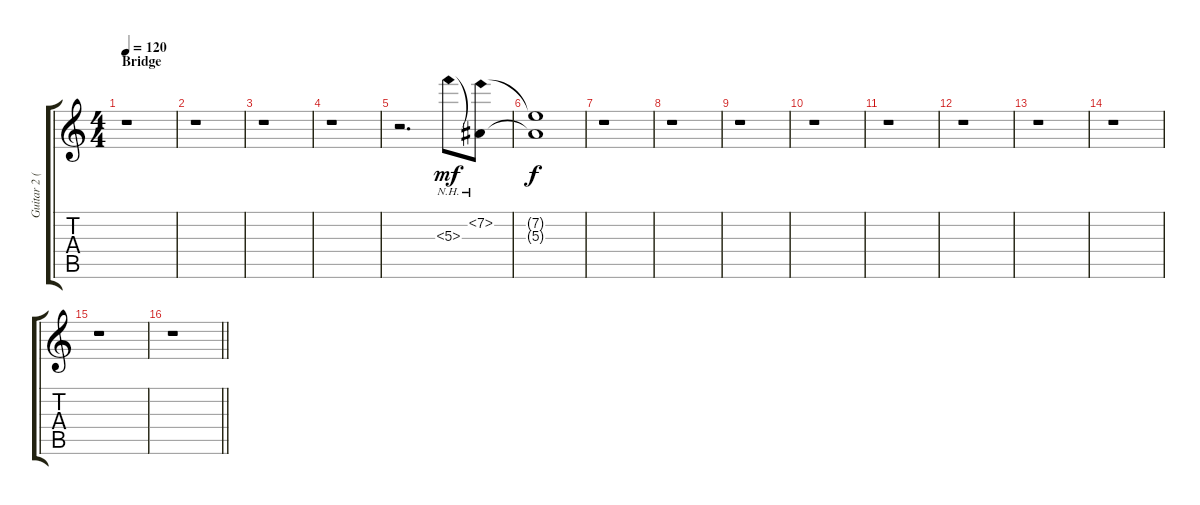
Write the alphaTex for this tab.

\track ("Guitar 2 (Lead Centre 1)" "Guitar 2 (") {instrument distortionguitar}
\staff {score tabs}
\tuning (D4 A3 F3 C3 G2 D2) {hide}
\ts (4 4)
\section ("" "Bridge")
\tempo 120
\clef g2
\ks c
r.1{dy f} |
r.1 |
r.1 |
r.1 |
r.2{d} 5.3{nh}.8{dy mf} (7.2{nh} 5.3{t}).8 |
(7.2{t} 5.3{t}).1{dy f volume 0} |
r.1 |
r.1 |
r.1 |
r.1 |
r.1 |
r.1 |
r.1 |
r.1 |
r.1 |
\barLineRight lightlight
r.1
